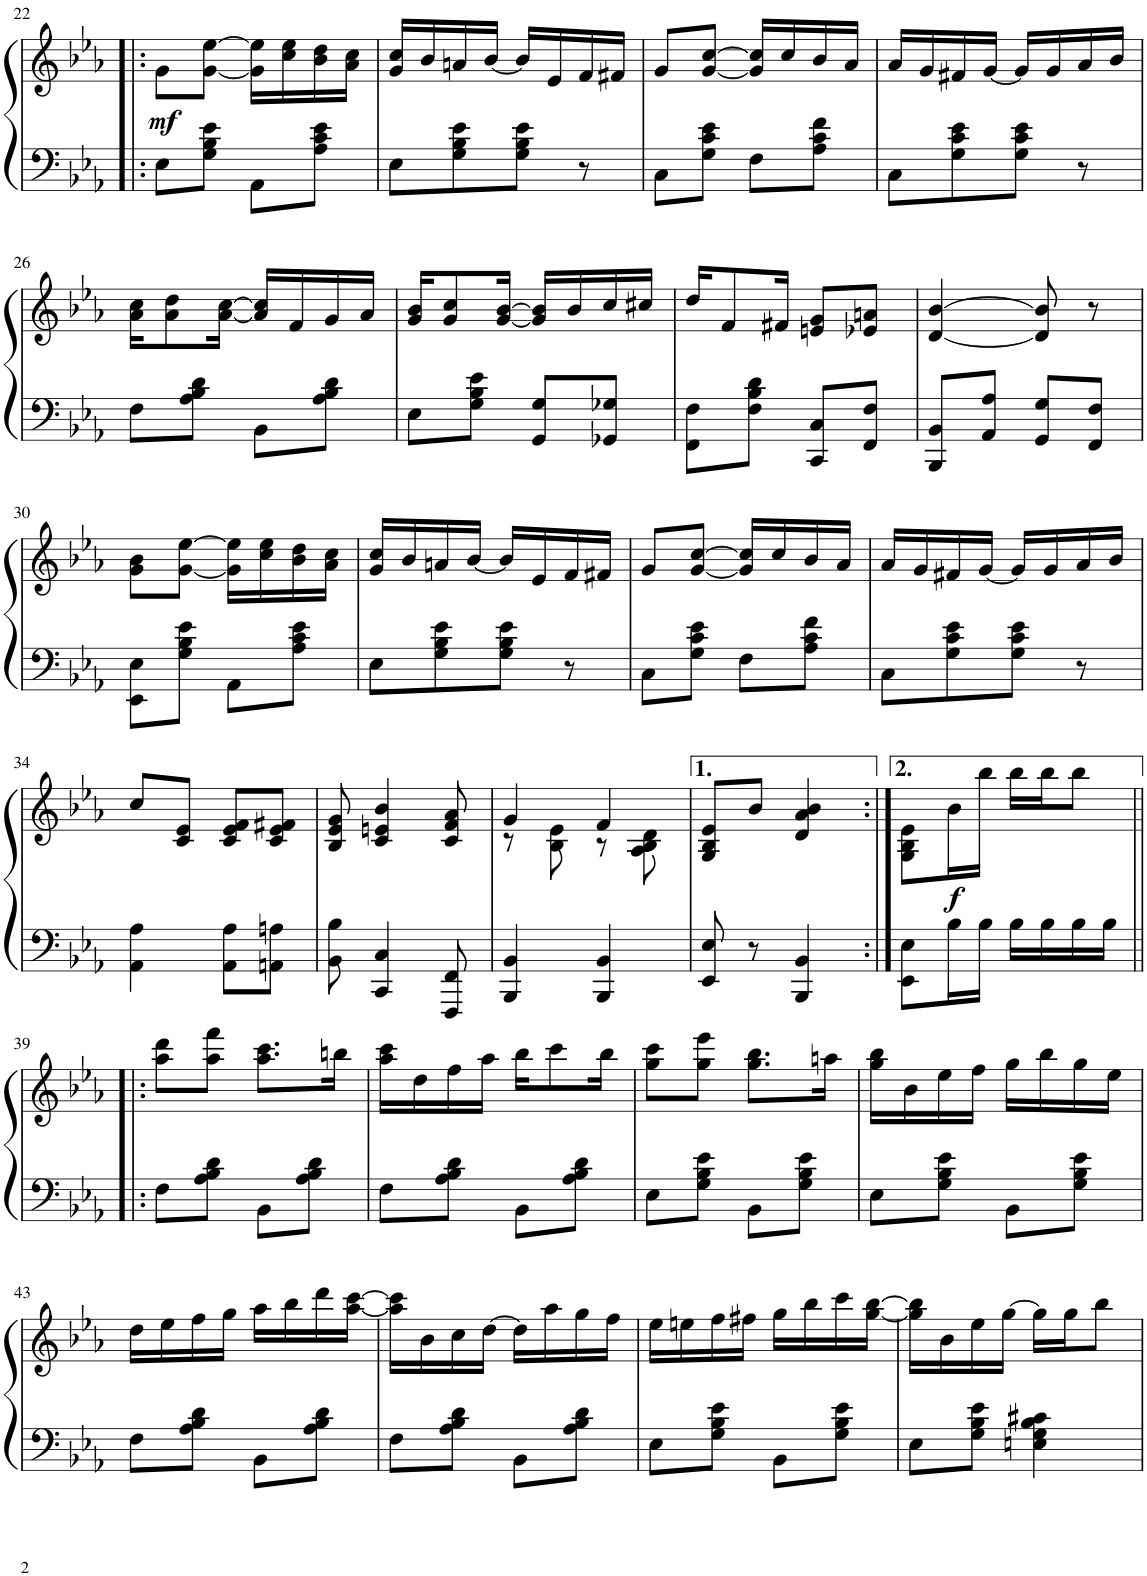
**kern	**kern	**dynam
*part1	*part1	*part1
*staff2	*staff1	*staff1/2
*I"Grand Piano	*	*
*I'Pno.	*	*
!!LO:PB:g=z
*clefF4	*clefG2	*
*k[b-e-a-]	*k[b-e-a-]	*
*M2/4	*M2/4	*
=22!|:	=22!|:	=22!|:
!	!	!LO:DY:b
8E-\L	8g\L	mf
8G\ 8B-\ 8e-\J	[8g\ [8ee-\J	.
8AA-\L	16g\] 16ee-\]LL	.
.	16cc\ 16ee-\	.
8A-\ 8c\ 8e-\J	16b-\ 16dd\	.
.	16a-\ 16cc\JJ	.
=23	=23	=23
8E-\L	16g/ 16cc/LL	.
.	16b-/	.
8G\ 8B-\ 8e-\	16an/	.
.	[16b-/JJ	.
8G\ 8B-\ 8e-\J	16b-/LL]	.
.	16e-/	.
8r	16f/	.
.	16f#X/JJ	.
=24	=24	=24
8C\L	8g/L	.
8G\ 8c\ 8e-\J	[8g/ [8cc/J	.
8F\L	16g/] 16cc/]LL	.
.	16cc/	.
8A-\ 8c\ 8f\J	16b-/	.
.	16a-/JJ	.
=25	=25	=25
8C\L	16a-/LL	.
.	16g/	.
8G\ 8c\ 8e-\	16f#X/	.
.	[16g/JJ	.
8G\ 8c\ 8e-\J	16g/LL]	.
.	16g/	.
8r	16a-/	.
.	16b-/JJ	.
!!LO:LB:g=z
=26	=26	=26
8F\L	16a-\ 16cc\KL	.
.	8a-\ 8dd\	.
8A-\ 8B-\ 8d\J	.	.
.	[16a-\ [16cc\Jk	.
8BB-\L	16a-/] 16cc/]LL	.
.	16f/	.
8A-\ 8B-\ 8d\J	16g/	.
.	16a-/JJ	.
=27	=27	=27
8E-\L	16g/ 16b-/KL	.
.	8g/ 8cc/	.
8G\ 8B-\ 8e-\J	.	.
.	[16g/ [16b-/Jk	.
8GG/ 8G/L	16g/] 16b-/]LL	.
.	16b-/	.
8GG-X/ 8G-X/J	16cc/	.
.	16cc#X/JJ	.
=28	=28	=28
8FF\ 8F\L	16dd/KL	.
.	8f/	.
8F\ 8B-\ 8d\J	.	.
.	16f#X/Jk	.
8CC/ 8C/L	8en/ 8g/L	.
8FF/ 8F/J	8e-X/ 8an/J	.
=29	=29	=29
8BBB-/ 8BB-/L	[4d/ [4b-/	.
8AA-/ 8A-/J	.	.
8GG/ 8G/L	8d/] 8b-/]	.
8FF/ 8F/J	8r	.
!!LO:LB:g=z
=30	=30	=30
8EE-\ 8E-\L	8g\ 8b-\L	.
8G\ 8B-\ 8e-\J	[8g\ [8ee-\J	.
8AA-\L	16g\] 16ee-\]LL	.
.	16cc\ 16ee-\	.
8A-\ 8c\ 8e-\J	16b-\ 16dd\	.
.	16a-\ 16cc\JJ	.
=31	=31	=31
8E-\L	16g/ 16cc/LL	.
.	16b-/	.
8G\ 8B-\ 8e-\	16an/	.
.	[16b-/JJ	.
8G\ 8B-\ 8e-\J	16b-/LL]	.
.	16e-/	.
8r	16f/	.
.	16f#X/JJ	.
=32	=32	=32
8C\L	8g/L	.
8G\ 8c\ 8e-\J	[8g/ [8cc/J	.
8F\L	16g/] 16cc/]LL	.
.	16cc/	.
8A-\ 8c\ 8f\J	16b-/	.
.	16a-/JJ	.
=33	=33	=33
8C\L	16a-/LL	.
.	16g/	.
8G\ 8c\ 8e-\	16f#X/	.
.	[16g/JJ	.
8G\ 8c\ 8e-\J	16g/LL]	.
.	16g/	.
8r	16a-/	.
.	16b-/JJ	.
!!LO:LB:g=z
=34	=34	=34
4AA-\ 4A-\	8cc/L	.
.	8c/ 8e-/J	.
8AA-\ 8A-\L	8c/ 8e-/ 8f/L	.
8AAn\ 8An\J	8c/ 8e-/ 8f#X/J	.
=35	=35	=35
8BB-\ 8B-\	8B-/ 8e-/ 8g/	.
4CC/ 4C/	4c/ 4en/ 4b-/	.
8FFF/ 8FF/	8c/ 8f/ 8a-/	.
=36	=36	=36
*	*^	*
4BBB-/ 4BB-/	4g/	8r	.
.	.	8B-\ 8e-\	.
4BBB-/ 4BB-/	4f/	8r	.
.	.	8A-\ 8B-\ 8d\	.
*	*v	*v	*
=37	=37	=37
8EE-/ 8E-/	8G/ 8B-/ 8e-/L	.
8r	8b-/J	.
4BBB-/ 4BB-/	4d/ 4a-/ 4b-/	.
=38:|!	=38:|!	=38:|!
8EE-\ 8E-\L	8G\ 8B-\ 8e-\L	.
!	!	!LO:DY:b
16B-\L	16b-\L	f
16B-\JJ	16bb-\JJ	.
16B-\LL	16bb-\LL	.
16B-\	16bb-\J	.
16B-\	8bb-\J	.
16B-\JJ	.	.
!!LO:LB:g=z
=39!|:	=39!|:	=39!|:
8F\L	8aa-\ 8ddd\L	.
8A-\ 8B-\ 8d\J	8aa-\ 8fff\J	.
8BB-\L	8.aa-\ 8.ccc\L	.
8A-\ 8B-\ 8d\J	.	.
.	16bbn\Jk	.
=40	=40	=40
8F\L	16aa-\ 16ccc\LL	.
.	16dd\	.
8A-\ 8B-\ 8d\J	16ff\	.
.	16aa-\JJ	.
8BB-\L	16bb-\KL	.
.	8ccc\	.
8A-\ 8B-\ 8d\J	.	.
.	16bb-\Jk	.
=41	=41	=41
8E-\L	8gg\ 8ccc\L	.
8G\ 8B-\ 8e-\J	8gg\ 8eee-\J	.
8BB-\L	8.gg\ 8.bb-\L	.
8G\ 8B-\ 8e-\J	.	.
.	16aan\Jk	.
=42	=42	=42
8E-\L	16gg\ 16bb-\LL	.
.	16b-\	.
8G\ 8B-\ 8e-\J	16ee-\	.
.	16ff\JJ	.
8BB-\L	16gg\LL	.
.	16bb-\	.
8G\ 8B-\ 8e-\J	16gg\	.
.	16ee-\JJ	.
!!LO:LB:g=z
=43	=43	=43
8F\L	16dd\LL	.
.	16ee-\	.
8A-\ 8B-\ 8d\J	16ff\	.
.	16gg\JJ	.
8BB-\L	16aa-\LL	.
.	16bb-\	.
8A-\ 8B-\ 8d\J	16ddd\	.
.	[16aa-\ [16ccc\JJ	.
=44	=44	=44
8F\L	16aa-\] 16ccc\]LL	.
.	16b-\	.
8A-\ 8B-\ 8d\J	16cc\	.
.	[16dd\JJ	.
8BB-\L	16dd\LL]	.
.	16aa-\	.
8A-\ 8B-\ 8d\J	16gg\	.
.	16ff\JJ	.
=45	=45	=45
8E-\L	16ee-\LL	.
.	16een\	.
8G\ 8B-\ 8e-\J	16ff\	.
.	16ff#X\JJ	.
8BB-\L	16gg\LL	.
.	16bb-\	.
8G\ 8B-\ 8e-\J	16ccc\	.
.	[16gg\ [16bb-\JJ	.
=46	=46	=46
8E-\L	16gg\] 16bb-\]LL	.
.	16b-\	.
8G\ 8B-\ 8e-\J	16ee-\	.
.	[16gg\JJ	.
4En\ 4G\ 4B-\ 4c#X\	16gg\LL]	.
.	16gg\J	.
.	8bb-\J	.
=	=	=
*-	*-	*-
